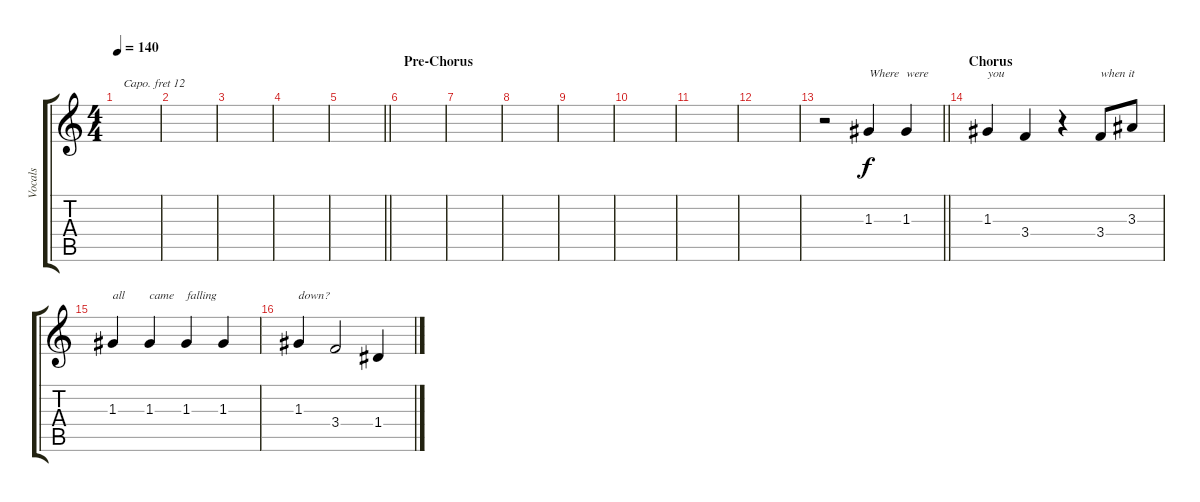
\track ("Vocals" "Vocals") {instrument lead2sawtooth}
\staff {score tabs}
\capo 12
\tuning (E4 B3 G3 D3 A2 E2) {hide}
\ts (4 4)
\tempo 140
\clef g2
\ks c
|
|
|
|
\barLineRight lightlight
|
\section ("" "Pre-Chorus")
|
|
|
|
|
|
|
\barLineRight lightlight
r.2 1.3.4{txt "Where"} 1.3.4{txt "were"} |
\section ("" "Chorus")
1.3.4{txt "you"} 3.4.4 r.4 3.4.8{txt "when it"} 3.3.8 |
1.3.4{txt "all"} 1.3.4{txt "came"} 1.3.4{txt "falling"} 1.3.4 |
1.3.4{txt "down?"} 3.4.2 1.4.4
